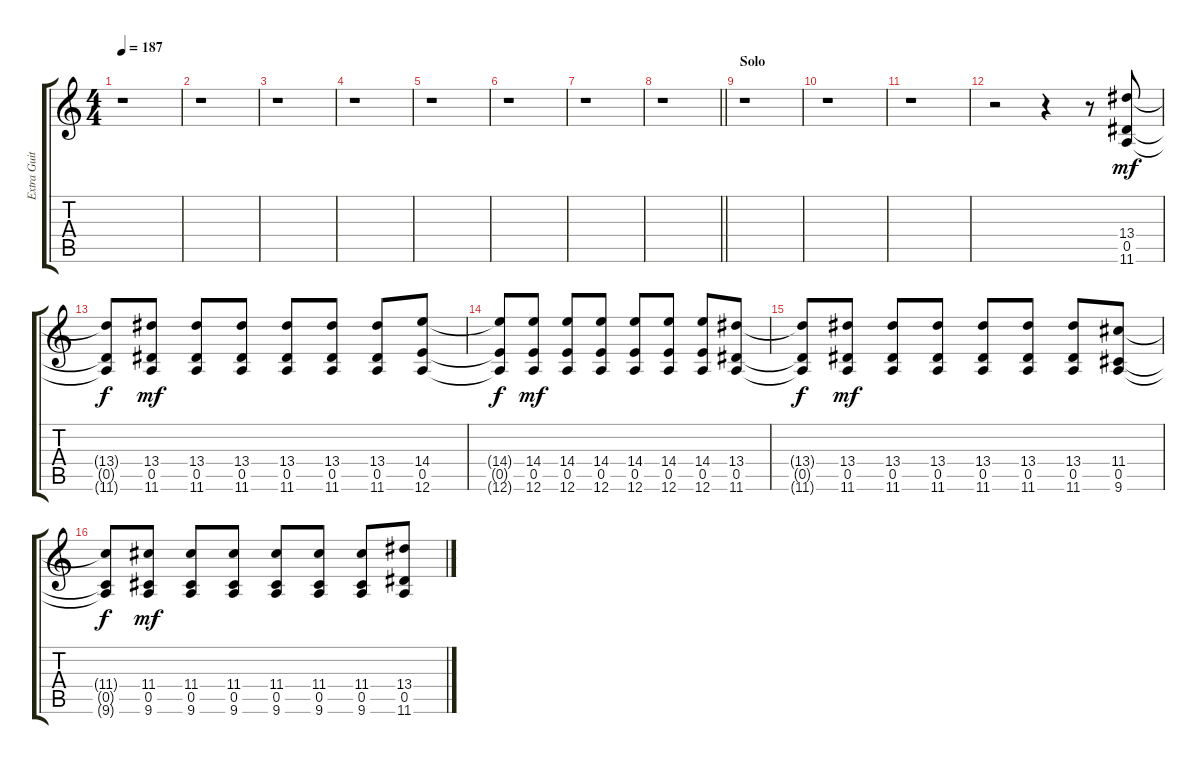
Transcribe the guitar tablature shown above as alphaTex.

\track ("Extra Guitar" "Extra Guit") {instrument distortionguitar}
\staff {score tabs}
\tuning (E4 B3 G3 D3 A2 E2) {hide}
\ts (4 4)
\tempo 187
\clef g2
\ks c
r.1{dy ff} |
r.1 |
r.1 |
r.1 |
r.1 |
r.1 |
r.1 |
\barLineRight lightlight
r.1 |
\section ("" "Solo")
r.1 |
r.1 |
r.1 |
r.2 r.4 r.8 (13.4 0.5 11.6).8{dy mf volume 9} |
(13.4{t} 0.5{t} 11.6{t}).8{dy f} (13.4 0.5 11.6).8{dy mf} (13.4 0.5 11.6).8 (13.4 0.5 11.6).8 (13.4 0.5 11.6).8 (13.4 0.5 11.6).8 (13.4 0.5 11.6).8 (14.4 0.5 12.6).8 |
(14.4{t} 0.5{t} 12.6{t}).8{dy f} (14.4 0.5 12.6).8{dy mf} (14.4 0.5 12.6).8 (14.4 0.5 12.6).8 (14.4 0.5 12.6).8 (14.4 0.5 12.6).8 (14.4 0.5 12.6).8 (13.4 0.5 11.6).8 |
(13.4{t} 0.5{t} 11.6{t}).8{dy f} (13.4 0.5 11.6).8{dy mf} (13.4 0.5 11.6).8 (13.4 0.5 11.6).8 (13.4 0.5 11.6).8 (13.4 0.5 11.6).8 (13.4 0.5 11.6).8 (11.4 0.5 9.6).8 |
(11.4{t} 0.5{t} 9.6{t}).8{dy f} (11.4 0.5 9.6).8{dy mf} (11.4 0.5 9.6).8 (11.4 0.5 9.6).8 (11.4 0.5 9.6).8 (11.4 0.5 9.6).8 (11.4 0.5 9.6).8 (13.4 0.5 11.6).8
